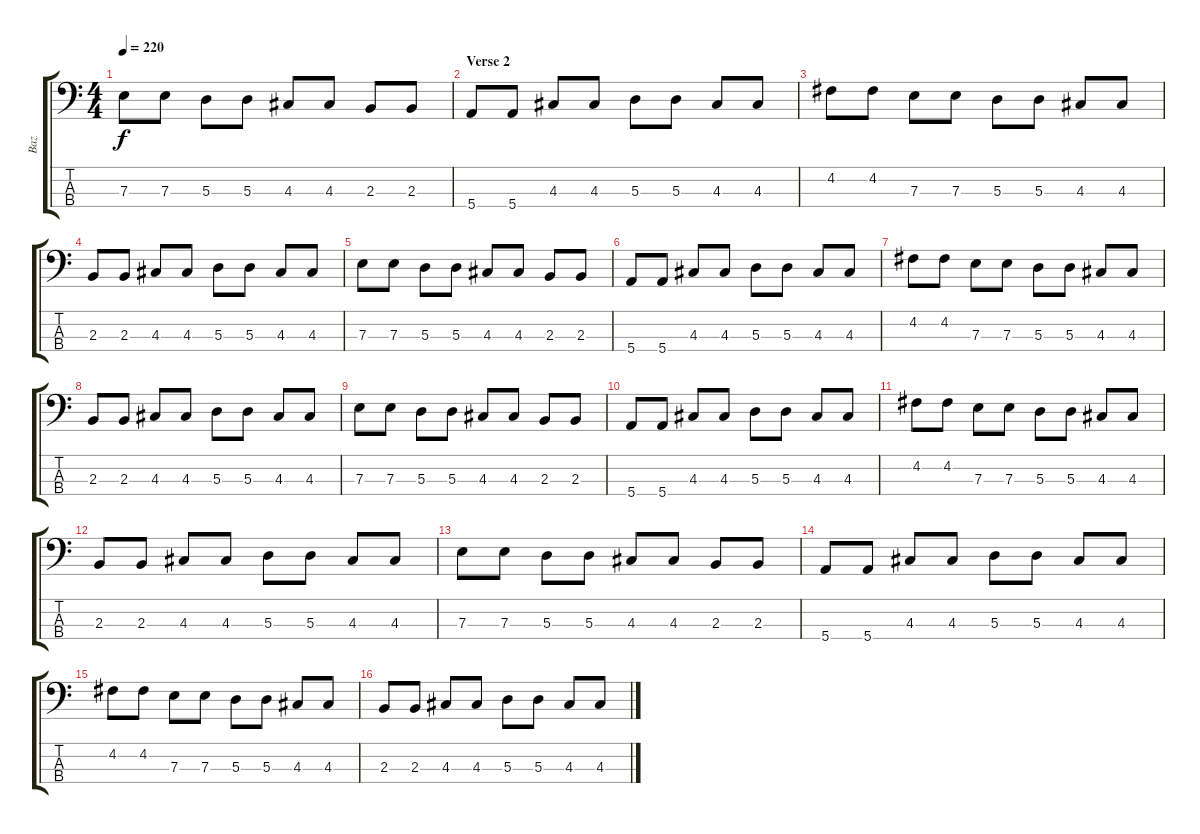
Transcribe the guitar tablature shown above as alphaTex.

\track ("Baz" "Baz") {instrument electricbassfinger}
\staff {score tabs}
\tuning (G2 D2 A1 E1) {hide}
\ts (4 4)
\tempo 220
\clef f4
\ks c
7.3.8{dy f} 7.3.8 5.3.8 5.3.8 4.3.8 4.3.8 2.3.8 2.3.8 |
\section ("" "Verse 2")
5.4.8 5.4.8 4.3.8 4.3.8 5.3.8 5.3.8 4.3.8 4.3.8 |
4.2.8 4.2.8 7.3.8 7.3.8 5.3.8 5.3.8 4.3.8 4.3.8 |
2.3.8 2.3.8 4.3.8 4.3.8 5.3.8 5.3.8 4.3.8 4.3.8 |
7.3.8 7.3.8 5.3.8 5.3.8 4.3.8 4.3.8 2.3.8 2.3.8 |
5.4.8 5.4.8 4.3.8 4.3.8 5.3.8 5.3.8 4.3.8 4.3.8 |
4.2.8 4.2.8 7.3.8 7.3.8 5.3.8 5.3.8 4.3.8 4.3.8 |
2.3.8 2.3.8 4.3.8 4.3.8 5.3.8 5.3.8 4.3.8 4.3.8 |
7.3.8 7.3.8 5.3.8 5.3.8 4.3.8 4.3.8 2.3.8 2.3.8 |
5.4.8 5.4.8 4.3.8 4.3.8 5.3.8 5.3.8 4.3.8 4.3.8 |
4.2.8 4.2.8 7.3.8 7.3.8 5.3.8 5.3.8 4.3.8 4.3.8 |
2.3.8 2.3.8 4.3.8 4.3.8 5.3.8 5.3.8 4.3.8 4.3.8 |
7.3.8 7.3.8 5.3.8 5.3.8 4.3.8 4.3.8 2.3.8 2.3.8 |
5.4.8 5.4.8 4.3.8 4.3.8 5.3.8 5.3.8 4.3.8 4.3.8 |
4.2.8 4.2.8 7.3.8 7.3.8 5.3.8 5.3.8 4.3.8 4.3.8 |
2.3.8 2.3.8 4.3.8 4.3.8 5.3.8 5.3.8 4.3.8 4.3.8
